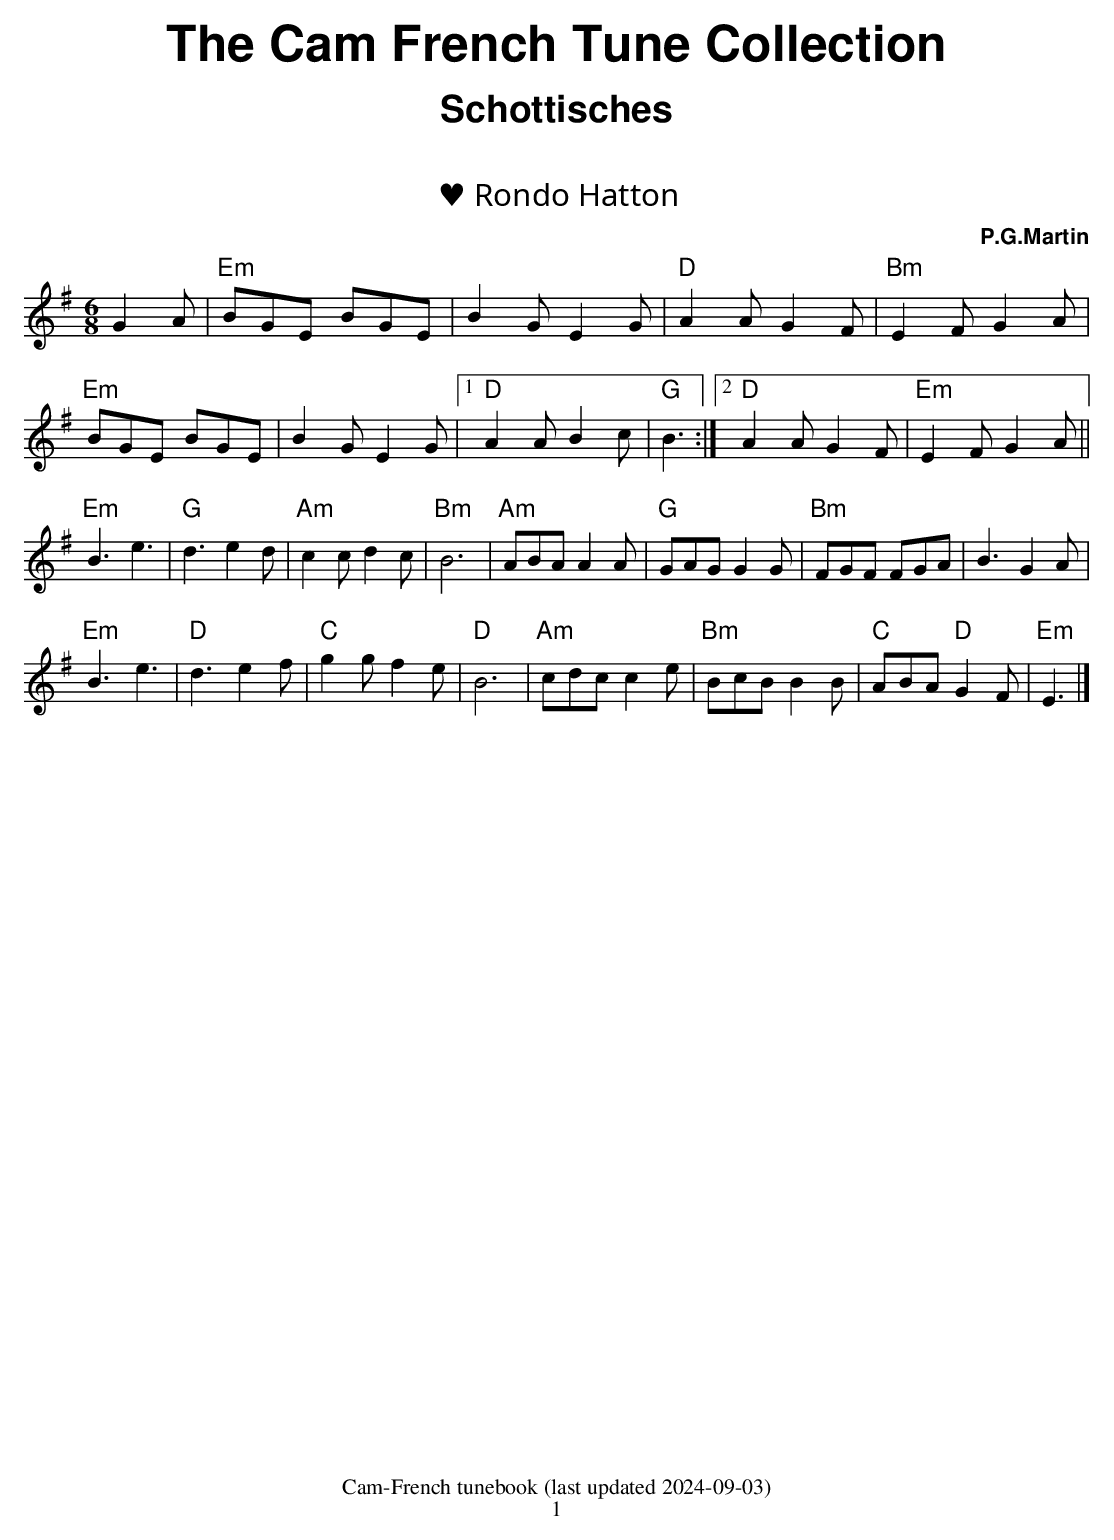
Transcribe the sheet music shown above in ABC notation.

X:1
T:♥ Rondo Hatton
C:P.G.Martin
M:6/8
L:1/8
Q:3/8=112
K:Em
G2A|"Em"BGE BGE|B2G E2G|"D"A2A G2F|"Bm"E2F G2A|
"Em" BGE BGE|B2G E2G|1 "D"A2A B2c| "G" B3:|2 "D" A2A G2F| "Em" E2F G2A||
"Em" B3 e3|"G"d3 e2d|"Am"c2c d2c| "Bm" B6| "Am" ABA A2A|"G" GAG G2G| "Bm" FGF FGA|B3 G2A|
"Em" B3 e3|"D"d3 e2f|"C"g2g f2e|"D"B6| "Am"cdc c2e|"Bm"BcB B2B|"C"ABA "D" G2F|"Em" E3 |]
